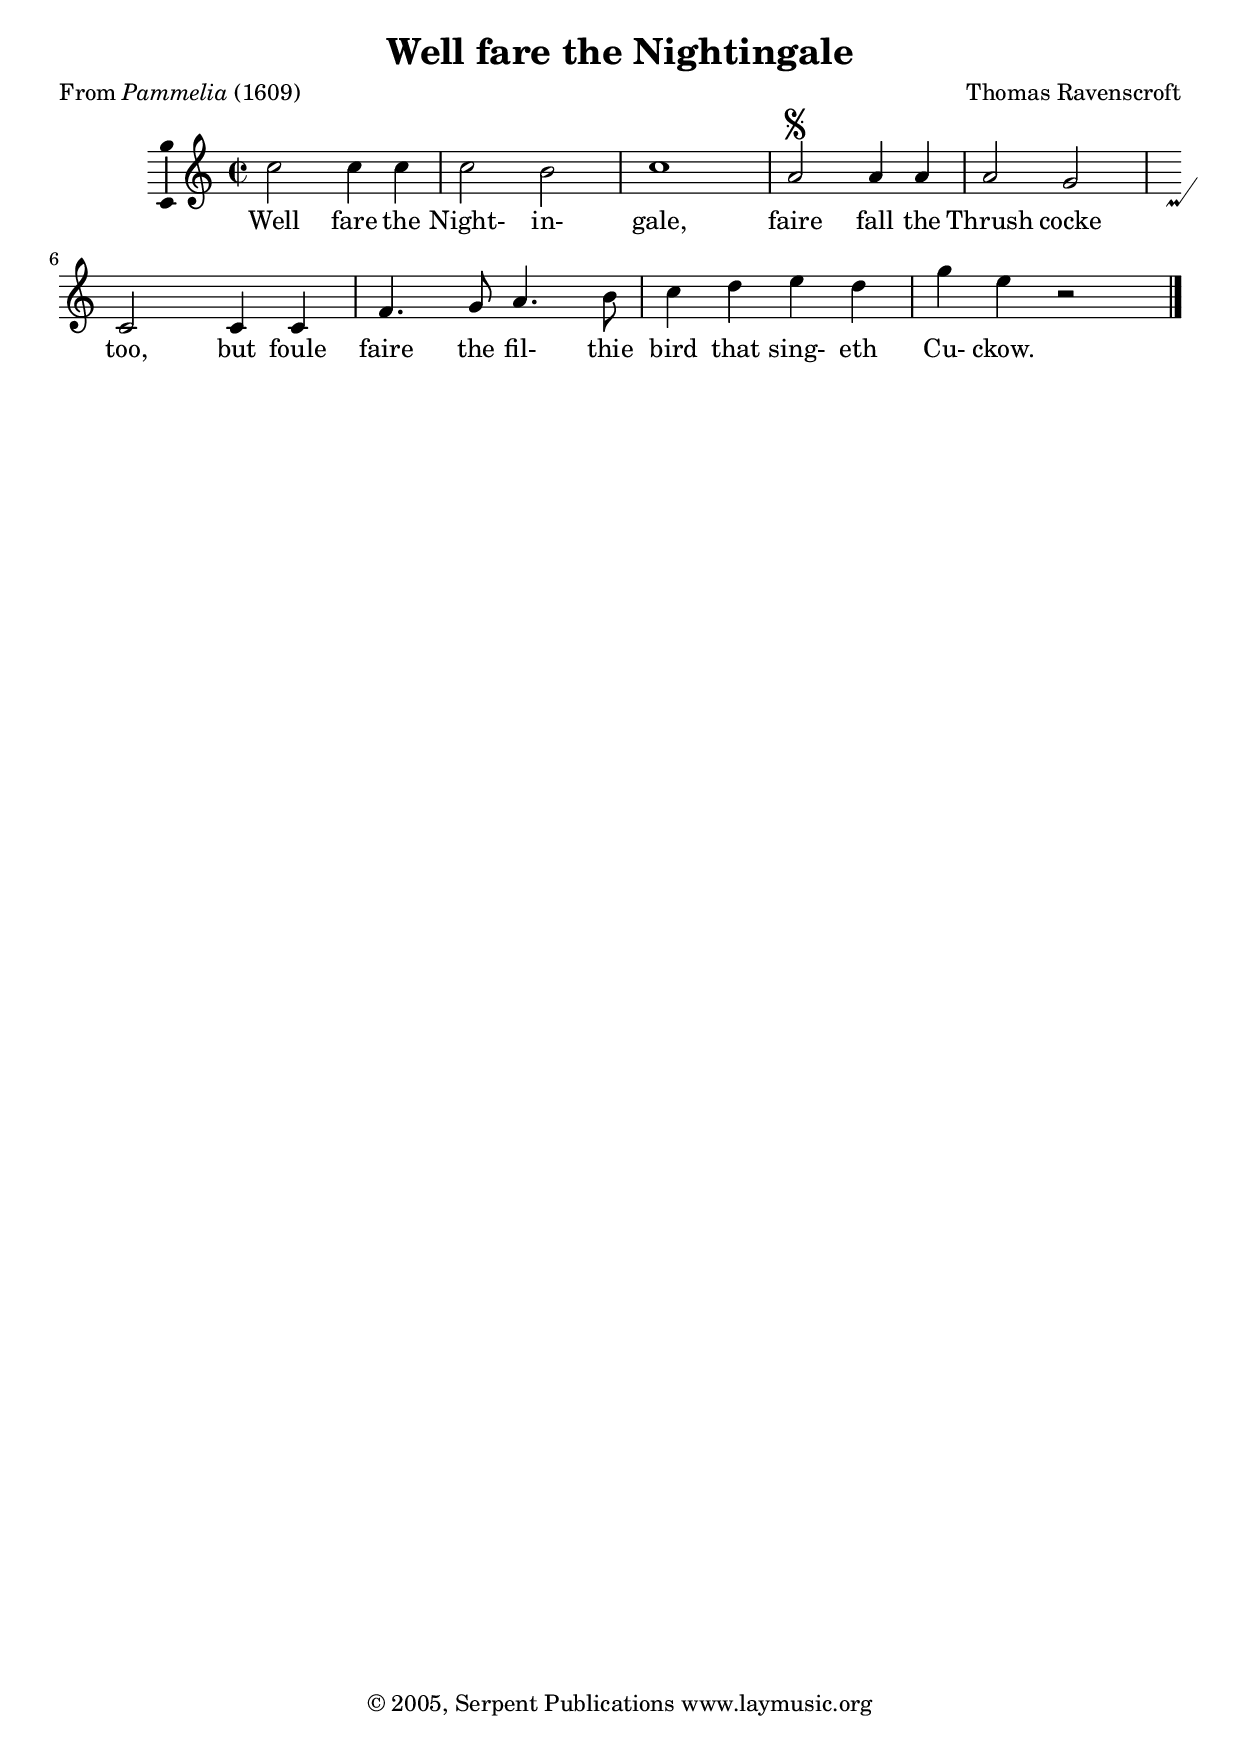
\version "2.10.10"
\header {
	composer =  "Thomas Ravenscroft"
	poet = \markup{From \italic{ Pammelia} (1609)}
	crossRefNumber = "2"
	footnotes = "\\\\original clef C on second line\\\\original meter C"
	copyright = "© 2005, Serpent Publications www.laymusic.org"
	title = "Well fare the Nightingale"
}
wordsdefaultVA = \lyricmode  {
Well fare the Night- in- gale,  faire fall the Thrush cocke too, but foule  
faire the fil- thie bird that sing- eth Cu- ckow.  
}
voicedefault =  {
\set Staff.autoBeaming = ##f
\override Staff.VerticalAxisGroup #'minimum-Y-extent = #'(-4 . 4)
#(set-accidental-style 'forget)
\override NoteHead    #'style = #'baroque
\override Score.RehearsalMark   #'extra-offset = #'( -3 . 0 )
\override Score.RehearsalMark   #'visibility-lambda = #begin-of-line-invisible
\set Staff.melismaBusyProperties = #'(melismaBusy)
\set Staff.midiInstrument = "oboe"
\set Score.defaultBarType = "empty"

% %MIDI nobarlines
 % %MIDI ratio 3 1
 \time 2/2 \key c \major   c''2    c''4    c''4    c''2    b'2    c''1        
a'2 ^\segno   a'4    a'4    a'2    g'2    c'2    c'4    c'4      f'4.    g'8  
  a'4.    b'8    c''4    d''4    e''4    d''4    g''4    e''4    r2   \bar "|." 
  
}\score{
         <<

	\context Staff="default"
	{
	    \voicedefault 
	}

	\addlyrics  { \wordsdefaultVA }

    >>
	\layout {
	   \context{
\Staff
\consists Custos_engraver
        \override Custos #'style = #'mensural
    }\context{
	\Score
 \override SpacingSpanner #'base-shortest-duration = #(ly:make-moment 1 4)
	}
		\context {
			\Voice 
			\consists Ambitus_engraver
		}
	}
	\midi {}
}

%%$\score
%%${
%%$    \context Lyrics
%%$    <<
%%$	{ \lyricmode "1.Original clef changes to C on the third line, but a return to the first clef is not indicated at the end." }
%%$	{ \lyricmode "This version ignores the clef change." }
%%$ 
%%$    >>
%%$    \layout{}
%%$}
% Local Variables:
% coding: utf-8
% End:
